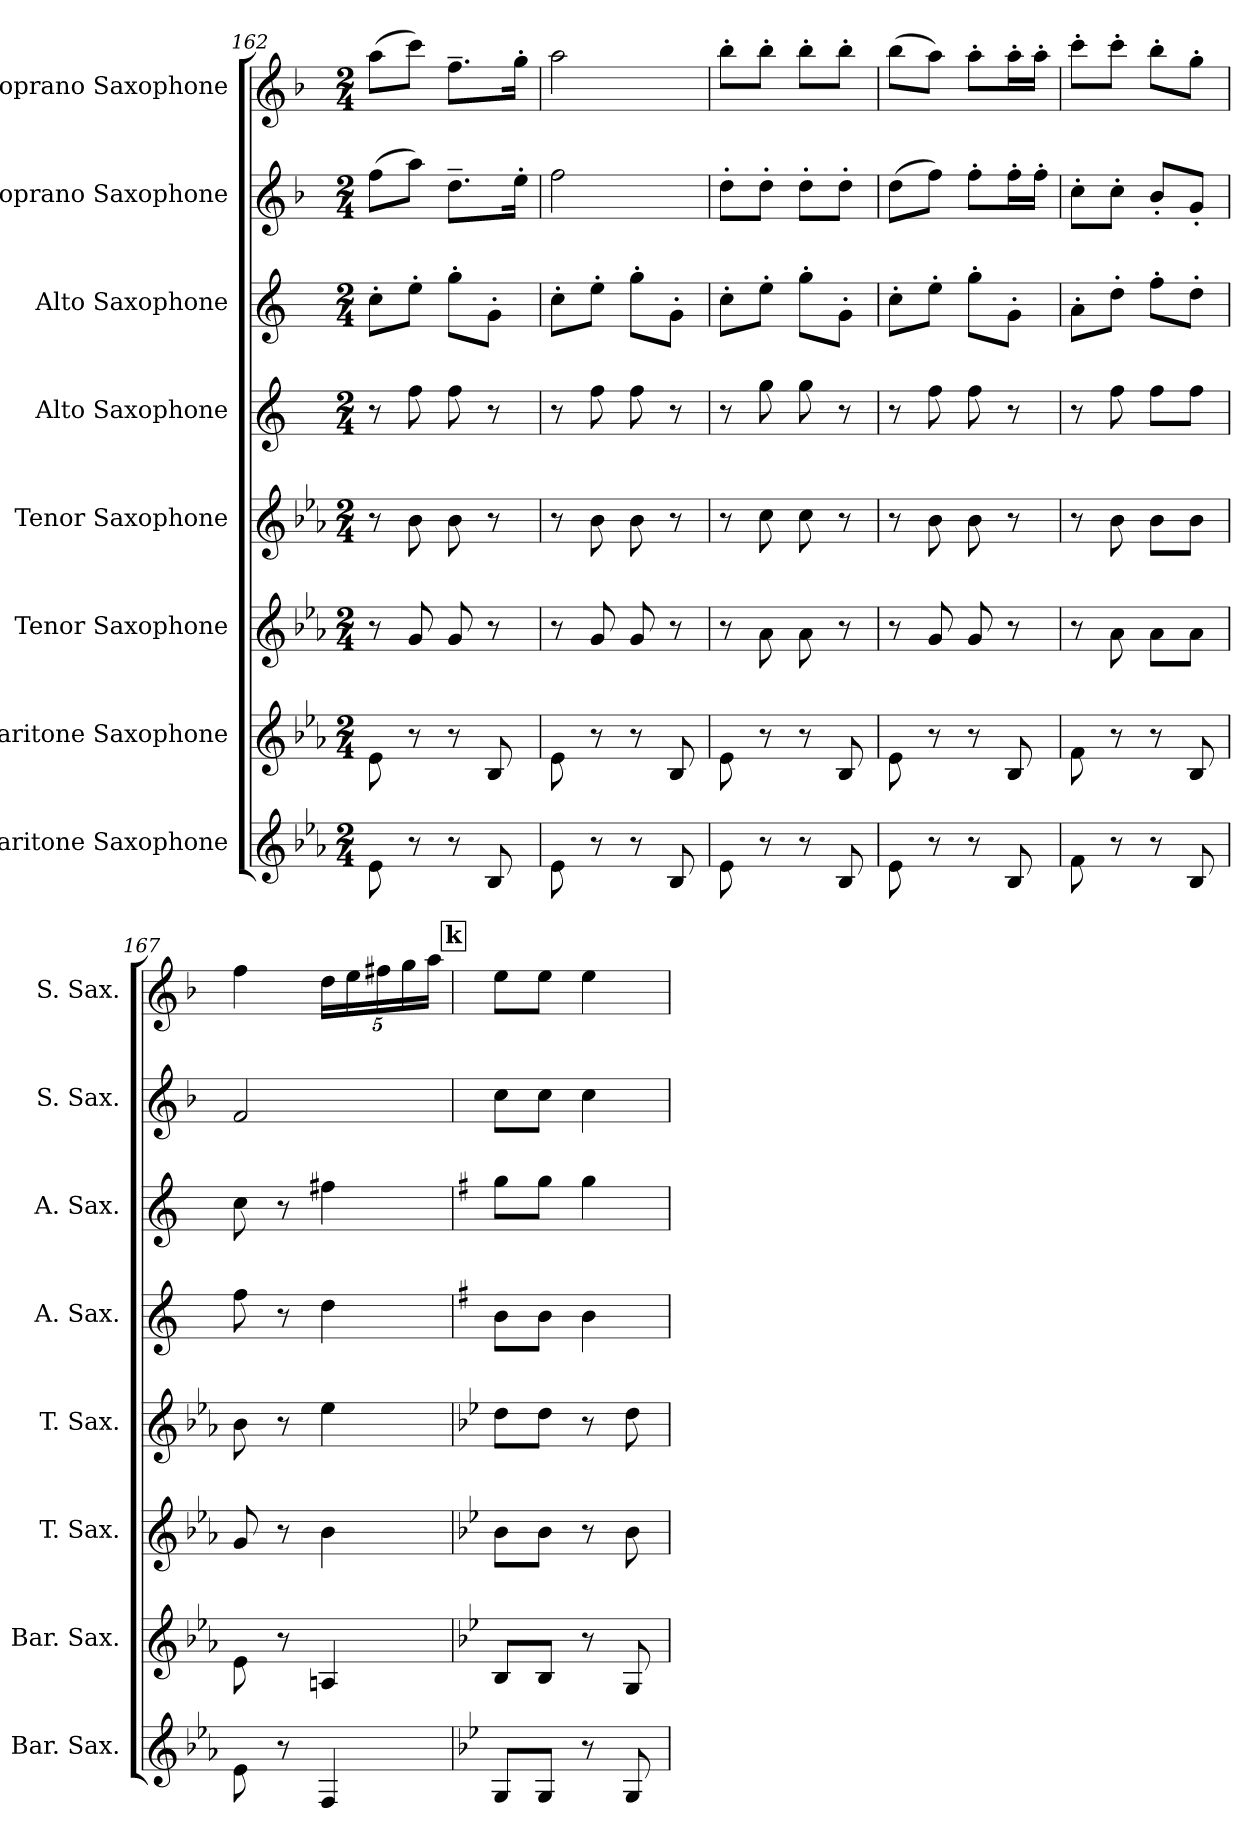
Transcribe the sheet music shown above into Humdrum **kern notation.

**kern	**kern	**kern	**kern	**kern	**kern	**kern	**kern
*part8	*part7	*part6	*part5	*part4	*part3	*part2	*part1
*staff8	*staff7	*staff6	*staff5	*staff4	*staff3	*staff2	*staff1
*I"Baritone Saxophone	*I"Baritone Saxophone	*I"Tenor Saxophone	*I"Tenor Saxophone	*I"Alto Saxophone	*I"Alto Saxophone	*I"Soprano Saxophone	*I"Soprano Saxophone
*I'Bar. Sax.	*I'Bar. Sax.	*I'T. Sax.	*I'T. Sax.	*I'A. Sax.	*I'A. Sax.	*I'S. Sax.	*I'S. Sax.
*clefG2	*clefG2	*clefG2	*clefG2	*clefG2	*clefG2	*clefG2	*clefG2
*ITrd12c21	*ITrd12c21	*ITrd8c14	*ITrd8c14	*ITrd5c9	*ITrd5c9	*ITrd1c2	*ITrd1c2
*k[b-e-a-]	*k[b-e-a-]	*k[b-e-a-]	*k[b-e-a-]	*k[b-e-a-]	*k[b-e-a-]	*k[b-e-a-]	*k[b-e-a-]
*M2/4	*M2/4	*M2/4	*M2/4	*M2/4	*M2/4	*M2/4	*M2/4
=162	=162	=162	=162	=162	=162	=162	=162
8E-\	8E-\	8r	8r	8r	8e-'\L	(8ee-\L	(8gg\L
8r	8r	8G/	8B-\	8a-\	8g'\J	8gg\J)	8bb-\J)
8r	8r	8G/	8B-\	8a-\	8b-'\L	8.cc~\L	8.ee-~\L
8BB-/	8BB-/	8r	8r	8r	8B-'\J	.	.
.	.	.	.	.	.	16dd'\Jk	16ff'\Jk
=163	=163	=163	=163	=163	=163	=163	=163
8E-\	8E-\	8r	8r	8r	8e-'\L	2ee-\	2gg\
8r	8r	8G/	8B-\	8a-\	8g'\J	.	.
8r	8r	8G/	8B-\	8a-\	8b-'\L	.	.
8BB-/	8BB-/	8r	8r	8r	8B-'\J	.	.
=164	=164	=164	=164	=164	=164	=164	=164
8E-\	8E-\	8r	8r	8r	8e-'\L	8cc'\L	8aa-'\L
8r	8r	8A-\	8c\	8b-\	8g'\J	8cc'\J	8aa-'\J
8r	8r	8A-\	8c\	8b-\	8b-'\L	8cc'\L	8aa-'\L
8BB-/	8BB-/	8r	8r	8r	8B-'\J	8cc'\J	8aa-'\J
=165	=165	=165	=165	=165	=165	=165	=165
8E-\	8E-\	8r	8r	8r	8e-'\L	(8cc\L	(8aa-\L
8r	8r	8G/	8B-\	8a-\	8g'\J	8ee-\J)	8gg\J)
8r	8r	8G/	8B-\	8a-\	8b-'\L	8ee-'\L	8gg'\L
8BB-/	8BB-/	8r	8r	8r	8B-'\J	16ee-'\L	16gg'\L
.	.	.	.	.	.	16ee-'\JJ	16gg'\JJ
!!LO:PB:g=z
=166	=166	=166	=166	=166	=166	=166	=166
8F\	8F\	8r	8r	8r	8c'\L	8b-'\L	8bb-'\L
8r	8r	8A-\	8B-\	8a-\	8f'\J	8b-'\J	8bb-'\J
8r	8r	8A-\L	8B-\L	8a-\L	8a-'\L	8a-'/L	8aa-'\L
8BB-/	8BB-/	8A-\J	8B-\J	8a-\J	8f'\J	8f'/J	8ff'\J
=167	=167	=167	=167	=167	=167	=167	=167
8E-\	8E-\	8G/	8B-\	8a-\	8e-\	2e-/	4ee-\
8r	8r	8r	8r	8r	8r	.	.
*	*	*	*	*	*	*	*Xbrackettup
4FF/	4AAn/	4B-\	4e-\	4f\	4an\	.	20cc\LL
.	.	.	.	.	.	.	20dd\
.	.	.	.	.	.	.	20een\
.	.	.	.	.	.	.	20ff\
.	.	.	.	.	.	.	20gg\JJ
!!LO:REH:place=s1:a:B:fs=14:t=k
=168	=168	=168	=168	=168	=168	=168	=168
*k[b-e-]	*k[b-e-]	*k[b-e-]	*k[b-e-]	*k[b-e-]	*k[b-e-]	*k[b-e-]	*k[b-e-]
8GG/L	8BB-/L	8B-\L	8d\L	8d\L	8b-\L	8b-\L	8dd\L
8GG/J	8BB-/J	8B-\J	8d\J	8d\J	8b-\J	8b-\J	8dd\J
8r	8r	8r	8r	4d\	4b-\	4b-\	4dd\
8GG/	8GG/	8B-\	8d\	.	.	.	.
=	=	=	=	=	=	=	=
*-	*-	*-	*-	*-	*-	*-	*-
